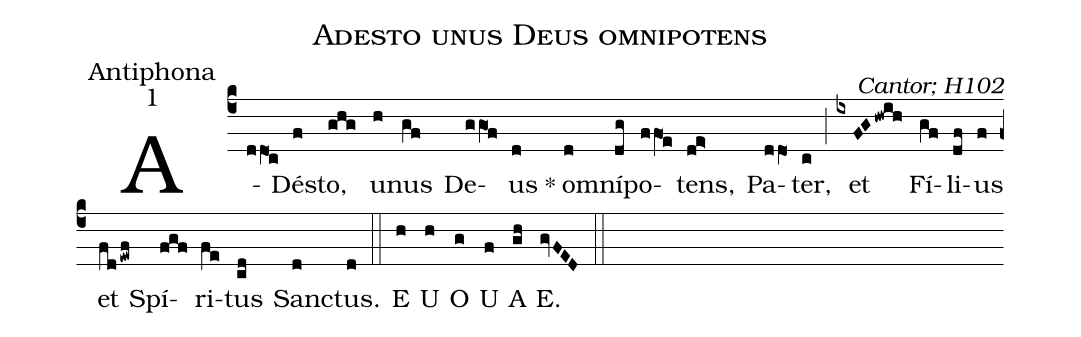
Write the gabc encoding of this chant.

name:Adesto unus Deus omnipotens;
office-part:Antiphona;
mode:1;
commentary:Cantor; H102;
%%
(c4)A(ddO1c)Dé(f)sto,(ghg) u(h)nus(gf) De(ggO1f)us(d)  *()om(d)ní(dg)po(ffO1e)tens,(de>)
Pa(ddO1)ter,(c) (;) et(ixFGhwih) Fí(gf)li(df)us(f) et(fdewf) Spí(fgf)ri(fe)tus(cd) San(d)ctus.(d) (::)

E(h) U(h) O(g) U(f) A(gh) E.(gvFED) (::)
